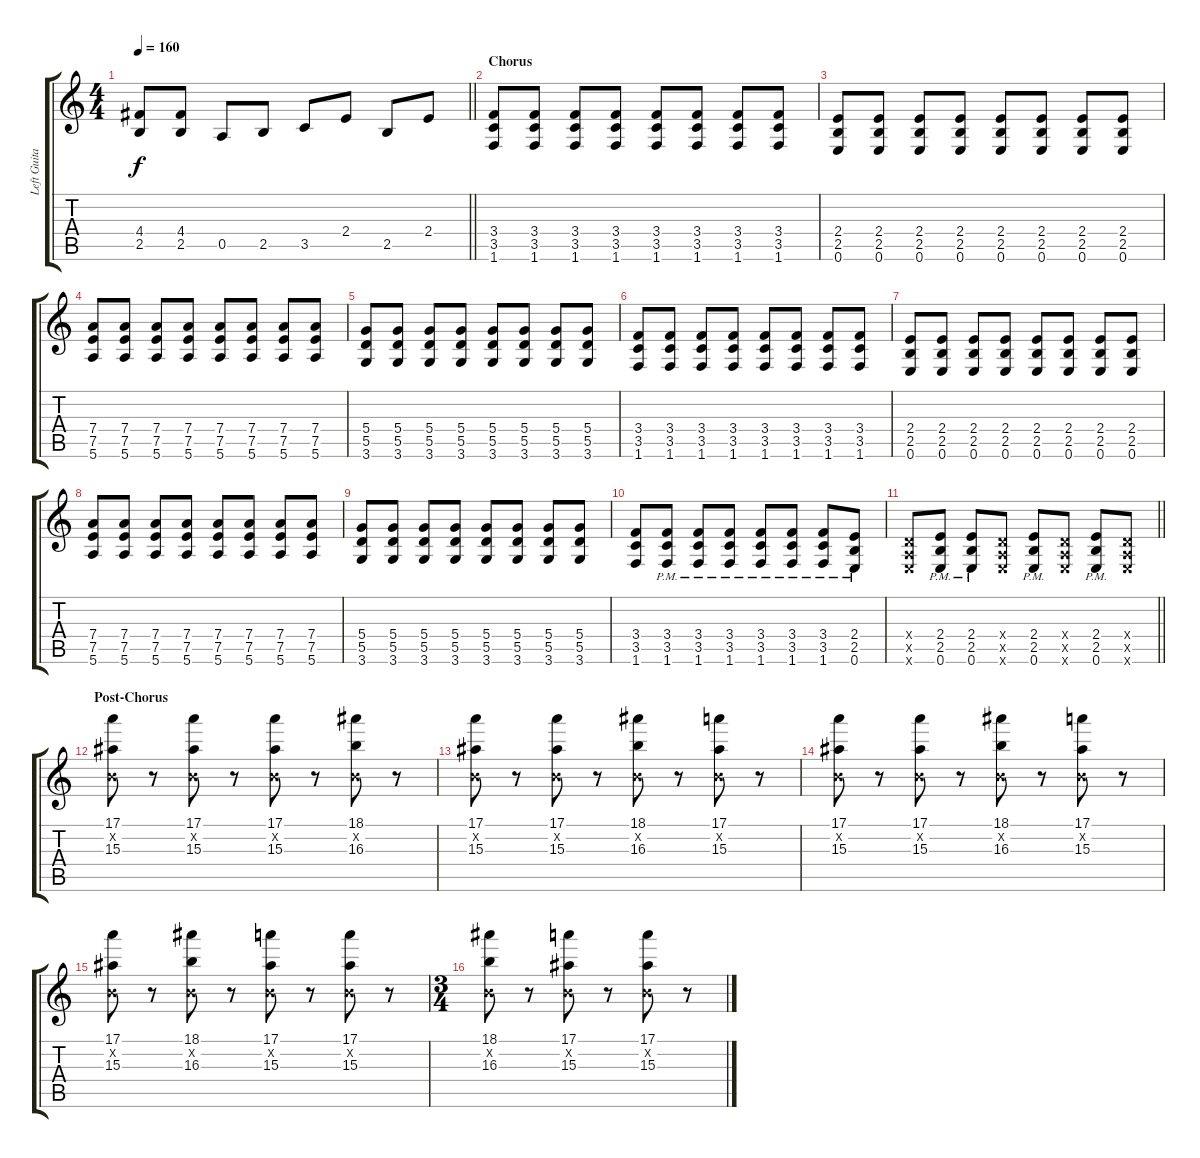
\track ("Left Guitar" "Left Guita") {instrument distortionguitar}
\staff {score tabs}
\tuning (E4 B3 G3 D3 A2 E2) {hide}
\ts (4 4)
\tempo 160
\clef g2
\barLineRight lightlight
\ks c
(4.4 2.5).8{dy f} (4.4 2.5).8 0.5.8 2.5.8 3.5.8 2.4.8 2.5.8 2.4.8 |
\section ("" "Chorus")
(3.4 3.5 1.6).8 (3.4 3.5 1.6).8 (3.4 3.5 1.6).8 (3.4 3.5 1.6).8 (3.4 3.5 1.6).8 (3.4 3.5 1.6).8 (3.4 3.5 1.6).8 (3.4 3.5 1.6).8 |
(2.4 2.5 0.6).8 (2.4 2.5 0.6).8 (2.4 2.5 0.6).8 (2.4 2.5 0.6).8 (2.4 2.5 0.6).8 (2.4 2.5 0.6).8 (2.4 2.5 0.6).8 (2.4 2.5 0.6).8 |
(7.4 7.5 5.6).8 (7.4 7.5 5.6).8 (7.4 7.5 5.6).8 (7.4 7.5 5.6).8 (7.4 7.5 5.6).8 (7.4 7.5 5.6).8 (7.4 7.5 5.6).8 (7.4 7.5 5.6).8 |
(5.4 5.5 3.6).8 (5.4 5.5 3.6).8 (5.4 5.5 3.6).8 (5.4 5.5 3.6).8 (5.4 5.5 3.6).8 (5.4 5.5 3.6).8 (5.4 5.5 3.6).8 (5.4 5.5 3.6).8 |
(3.4 3.5 1.6).8 (3.4 3.5 1.6).8 (3.4 3.5 1.6).8 (3.4 3.5 1.6).8 (3.4 3.5 1.6).8 (3.4 3.5 1.6).8 (3.4 3.5 1.6).8 (3.4 3.5 1.6).8 |
(2.4 2.5 0.6).8 (2.4 2.5 0.6).8 (2.4 2.5 0.6).8 (2.4 2.5 0.6).8 (2.4 2.5 0.6).8 (2.4 2.5 0.6).8 (2.4 2.5 0.6).8 (2.4 2.5 0.6).8 |
(7.4 7.5 5.6).8 (7.4 7.5 5.6).8 (7.4 7.5 5.6).8 (7.4 7.5 5.6).8 (7.4 7.5 5.6).8 (7.4 7.5 5.6).8 (7.4 7.5 5.6).8 (7.4 7.5 5.6).8 |
(5.4 5.5 3.6).8 (5.4 5.5 3.6).8 (5.4 5.5 3.6).8 (5.4 5.5 3.6).8 (5.4 5.5 3.6).8 (5.4 5.5 3.6).8 (5.4 5.5 3.6).8 (5.4 5.5 3.6).8 |
(3.4 3.5 1.6).8 (3.4{pm} 3.5{pm} 1.6{pm}).8 (3.4{pm} 3.5{pm} 1.6{pm}).8 (3.4{pm} 3.5{pm} 1.6{pm}).8 (3.4{pm} 3.5{pm} 1.6{pm}).8 (3.4{pm} 3.5{pm} 1.6{pm}).8 (3.4{pm} 3.5{pm} 1.6{pm}).8 (2.4 2.5 0.6{pm}).8 |
\barLineRight lightlight
(0.4{x} 0.5{x} 0.6{x}).8 (2.4 2.5 0.6{pm}).8 (2.4 2.5 0.6{pm}).8 (0.4{x} 0.5{x} 0.6{x}).8 (2.4 2.5 0.6{pm}).8 (0.4{x} 0.5{x} 0.6{x}).8 (2.4 2.5 0.6{pm}).8 (0.4{x} 0.5{x} 0.6{x}).8 |
\section ("" "Post-Chorus")
(17.1 0.2{x} 15.3).8 r.8 (17.1 0.2{x} 15.3).8 r.8 (17.1 0.2{x} 15.3).8 r.8 (18.1 0.2{x} 16.3).8 r.8 |
(17.1 0.2{x} 15.3).8 r.8 (17.1 0.2{x} 15.3).8 r.8 (18.1 0.2{x} 16.3).8 r.8 (17.1 0.2{x} 15.3).8 r.8 |
(17.1 0.2{x} 15.3).8 r.8 (17.1 0.2{x} 15.3).8 r.8 (18.1 0.2{x} 16.3).8 r.8 (17.1 0.2{x} 15.3).8 r.8 |
(17.1 0.2{x} 15.3).8 r.8 (18.1 0.2{x} 16.3).8 r.8 (17.1 0.2{x} 15.3).8 r.8 (17.1 0.2{x} 15.3).8 r.8 |
\ts (3 4)
(18.1 0.2{x} 16.3).8 r.8 (17.1 0.2{x} 15.3).8 r.8 (17.1 0.2{x} 15.3).8 r.8
